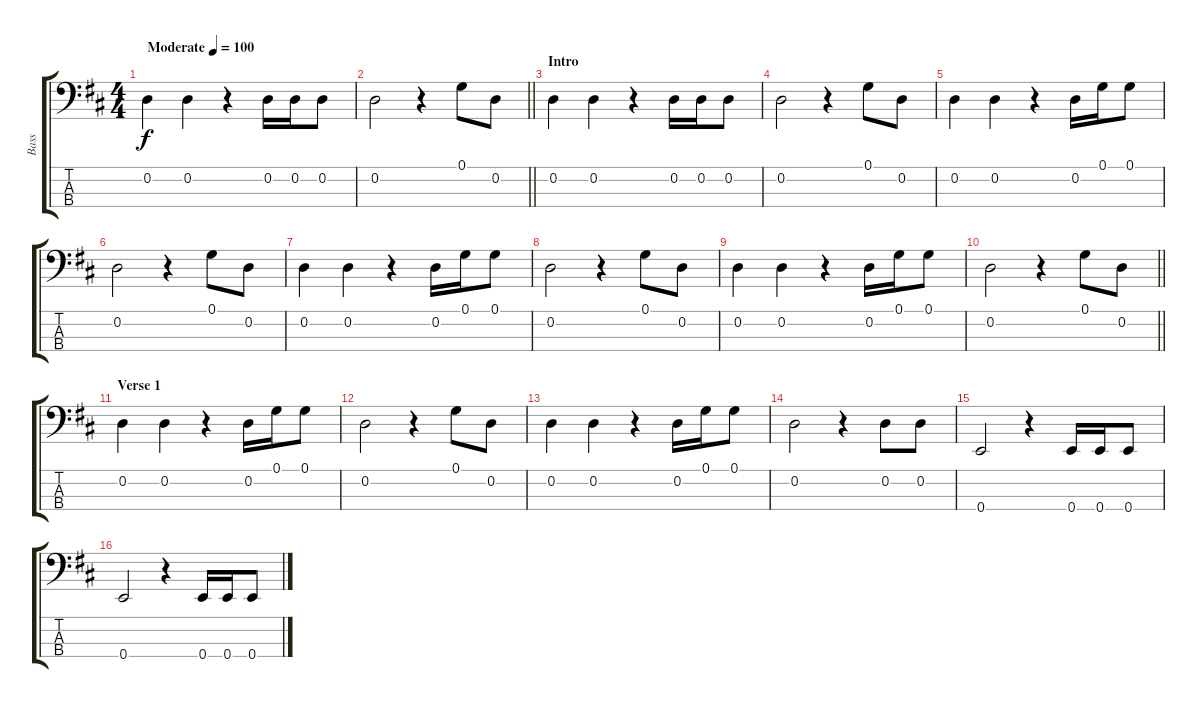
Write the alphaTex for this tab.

\track ("Bass" "Bass") {instrument electricbassfinger}
\staff {score tabs}
\tuning (G2 D2 A1 E1) {hide}
\ts (4 4)
\tempo (100 "Moderate")
\clef f4
\ks d
0.2.4{dy f instrument electricbassfinger} 0.2.4 r.4 0.2.16 0.2.16 0.2.8 |
\barLineRight lightlight
0.2.2 r.4 0.1.8 0.2.8 |
\section ("" "Intro")
0.2.4 0.2.4 r.4 0.2.16 0.2.16 0.2.8 |
0.2.2 r.4 0.1.8 0.2.8 |
0.2.4 0.2.4 r.4 0.2.16 0.1.16 0.1.8 |
0.2.2 r.4 0.1.8 0.2.8 |
0.2.4 0.2.4 r.4 0.2.16 0.1.16 0.1.8 |
0.2.2 r.4 0.1.8 0.2.8 |
0.2.4 0.2.4 r.4 0.2.16 0.1.16 0.1.8 |
\barLineRight lightlight
0.2.2 r.4 0.1.8 0.2.8 |
\section ("" "Verse 1")
0.2.4 0.2.4 r.4 0.2.16 0.1.16 0.1.8 |
0.2.2 r.4 0.1.8 0.2.8 |
0.2.4 0.2.4 r.4 0.2.16 0.1.16 0.1.8 |
0.2.2 r.4 0.2.8 0.2.8 |
0.4.2 r.4 0.4.16 0.4.16 0.4.8 |
0.4.2 r.4 0.4.16 0.4.16 0.4.8
